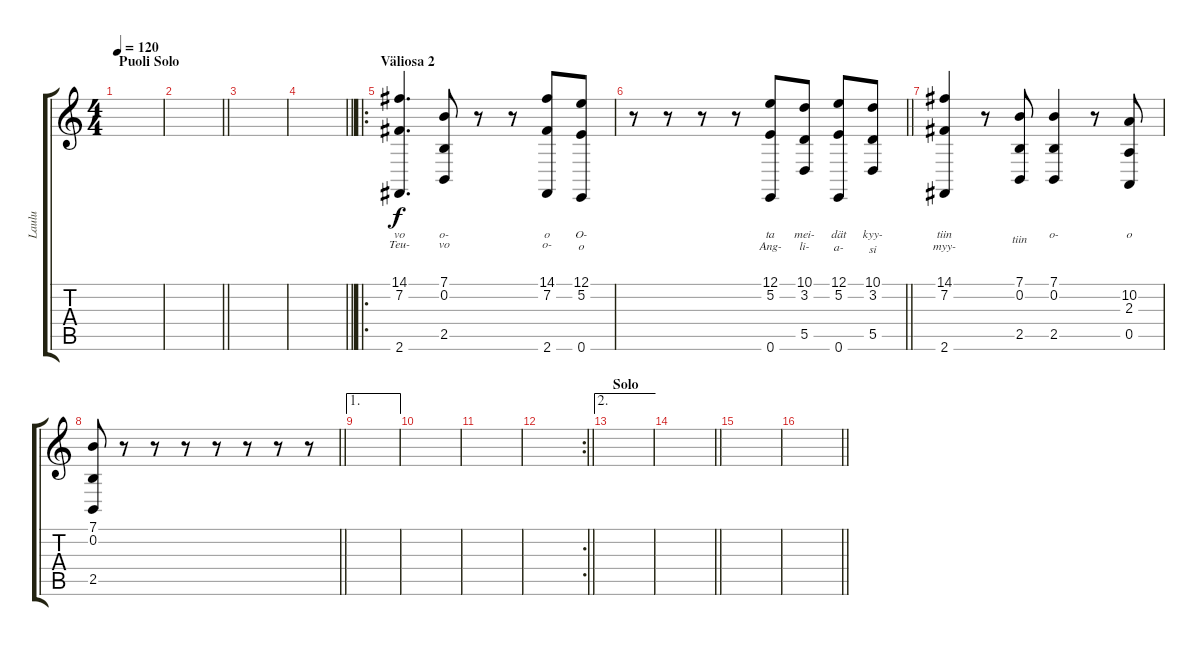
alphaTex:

\track ("Laulu" "Laulu") {instrument harmonica}
\staff {score tabs}
\tuning (E4 B3 G3 D3 A2 E2) {hide}
\ts (4 4)
\section ("" "Puoli Solo")
\tempo 120
\clef g2
\ks c
|
\barLineRight lightlight
|
|
\barLineRight lightlight
|
\ro
\section ("" "Väliosa 2")
(14.1 7.2 2.6).4{d lyrics (0 "vo") lyrics (1 "Teu-") lyrics (2 "") lyrics (3 "") lyrics (4 "")} (7.1 0.2 2.5).8{lyrics (0 "o-") lyrics (1 "vo") lyrics (2 "") lyrics (3 "") lyrics (4 "")} r.8 r.8 (14.1 7.2 2.6).8{lyrics (0 "o") lyrics (1 "o-") lyrics (2 "") lyrics (3 "") lyrics (4 "")} (12.1 5.2 0.6).8{lyrics (0 "O-") lyrics (1 "o") lyrics (2 "") lyrics (3 "") lyrics (4 "")} |
\barLineRight lightlight
r.8 r.8 r.8 r.8 (12.1 5.2 0.6).8{lyrics (0 "ta") lyrics (1 "Ang-") lyrics (2 "") lyrics (3 "") lyrics (4 "")} (10.1 3.2 5.5).8{lyrics (0 "mei-") lyrics (1 "li-") lyrics (2 "") lyrics (3 "") lyrics (4 "")} (12.1 5.2 0.6).8{lyrics (0 "dät") lyrics (1 "a-") lyrics (2 "") lyrics (3 "") lyrics (4 "")} (10.1 3.2 5.5).8{lyrics (0 "kyy-") lyrics (1 "si") lyrics (2 "") lyrics (3 "") lyrics (4 "")} |
(14.1 7.2 2.6).4{lyrics (0 "tiin") lyrics (1 "myy-") lyrics (2 "") lyrics (3 "") lyrics (4 "")} r.8 (7.1 0.2 2.5).8{lyrics (0 "") lyrics (1 "tiin") lyrics (2 "") lyrics (3 "") lyrics (4 "")} (7.1 0.2 2.5).4{lyrics (0 "o-") lyrics (1 "") lyrics (2 "") lyrics (3 "") lyrics (4 "")} r.8 (10.2 2.3 0.5).8{lyrics (0 "o") lyrics (1 "") lyrics (2 "") lyrics (3 "") lyrics (4 "")} |
\barLineRight lightlight
(7.1 0.2 2.5).8 r.8 r.8 r.8 r.8 r.8 r.8 r.8 |
\ae 1
|
|
|
\rc 2
\barLineRight lightlight
|
\ae 2
\section ("" "Solo")
|
\barLineRight lightlight
|
|
\barLineRight lightlight
